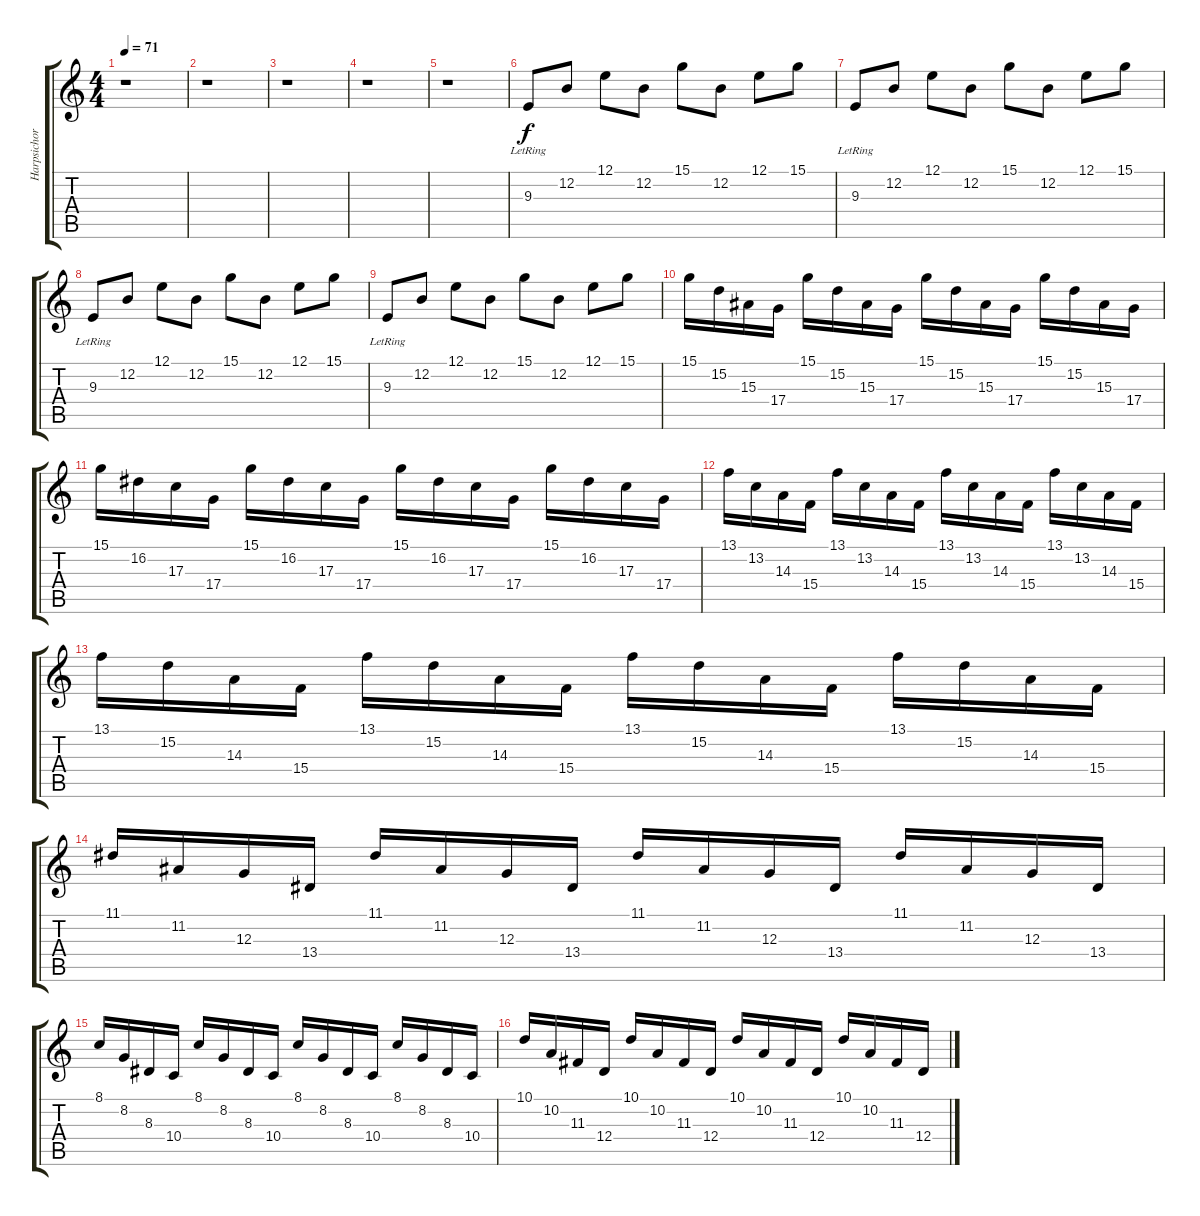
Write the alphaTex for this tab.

\track ("Harpsichord" "Harpsichor") {instrument harpsichord}
\staff {score tabs}
\tuning (E4 B3 G3 D3 A2 E2) {hide}
\ts (4 4)
\tempo 71
\clef g2
\ks c
r.1{dy f} |
r.1 |
r.1 |
r.1 |
r.1 |
9.3{lr}.8 12.2.8 12.1.8 12.2.8 15.1.8 12.2.8 12.1.8 15.1.8 |
9.3{lr}.8 12.2.8 12.1.8 12.2.8 15.1.8 12.2.8 12.1.8 15.1.8 |
9.3{lr}.8 12.2.8 12.1.8 12.2.8 15.1.8 12.2.8 12.1.8 15.1.8 |
9.3{lr}.8 12.2.8 12.1.8 12.2.8 15.1.8 12.2.8 12.1.8 15.1.8 |
15.1.16{volume 12 instrument musicbox} 15.2.16 15.3.16 17.4.16 15.1.16 15.2.16 15.3.16 17.4.16 15.1.16 15.2.16 15.3.16 17.4.16 15.1.16 15.2.16 15.3.16 17.4.16 |
15.1.16 16.2.16 17.3.16 17.4.16 15.1.16 16.2.16 17.3.16 17.4.16 15.1.16 16.2.16 17.3.16 17.4.16 15.1.16 16.2.16 17.3.16 17.4.16 |
13.1.16 13.2.16 14.3.16 15.4.16 13.1.16 13.2.16 14.3.16 15.4.16 13.1.16 13.2.16 14.3.16 15.4.16 13.1.16 13.2.16 14.3.16 15.4.16 |
13.1.16 15.2.16 14.3.16 15.4.16 13.1.16 15.2.16 14.3.16 15.4.16 13.1.16 15.2.16 14.3.16 15.4.16 13.1.16 15.2.16 14.3.16 15.4.16 |
11.1.16 11.2.16 12.3.16 13.4.16 11.1.16 11.2.16 12.3.16 13.4.16 11.1.16 11.2.16 12.3.16 13.4.16 11.1.16 11.2.16 12.3.16 13.4.16 |
8.1.16 8.2.16 8.3.16 10.4.16 8.1.16 8.2.16 8.3.16 10.4.16 8.1.16 8.2.16 8.3.16 10.4.16 8.1.16 8.2.16 8.3.16 10.4.16 |
10.1.16 10.2.16 11.3.16 12.4.16 10.1.16 10.2.16 11.3.16 12.4.16 10.1.16 10.2.16 11.3.16 12.4.16 10.1.16 10.2.16 11.3.16 12.4.16
